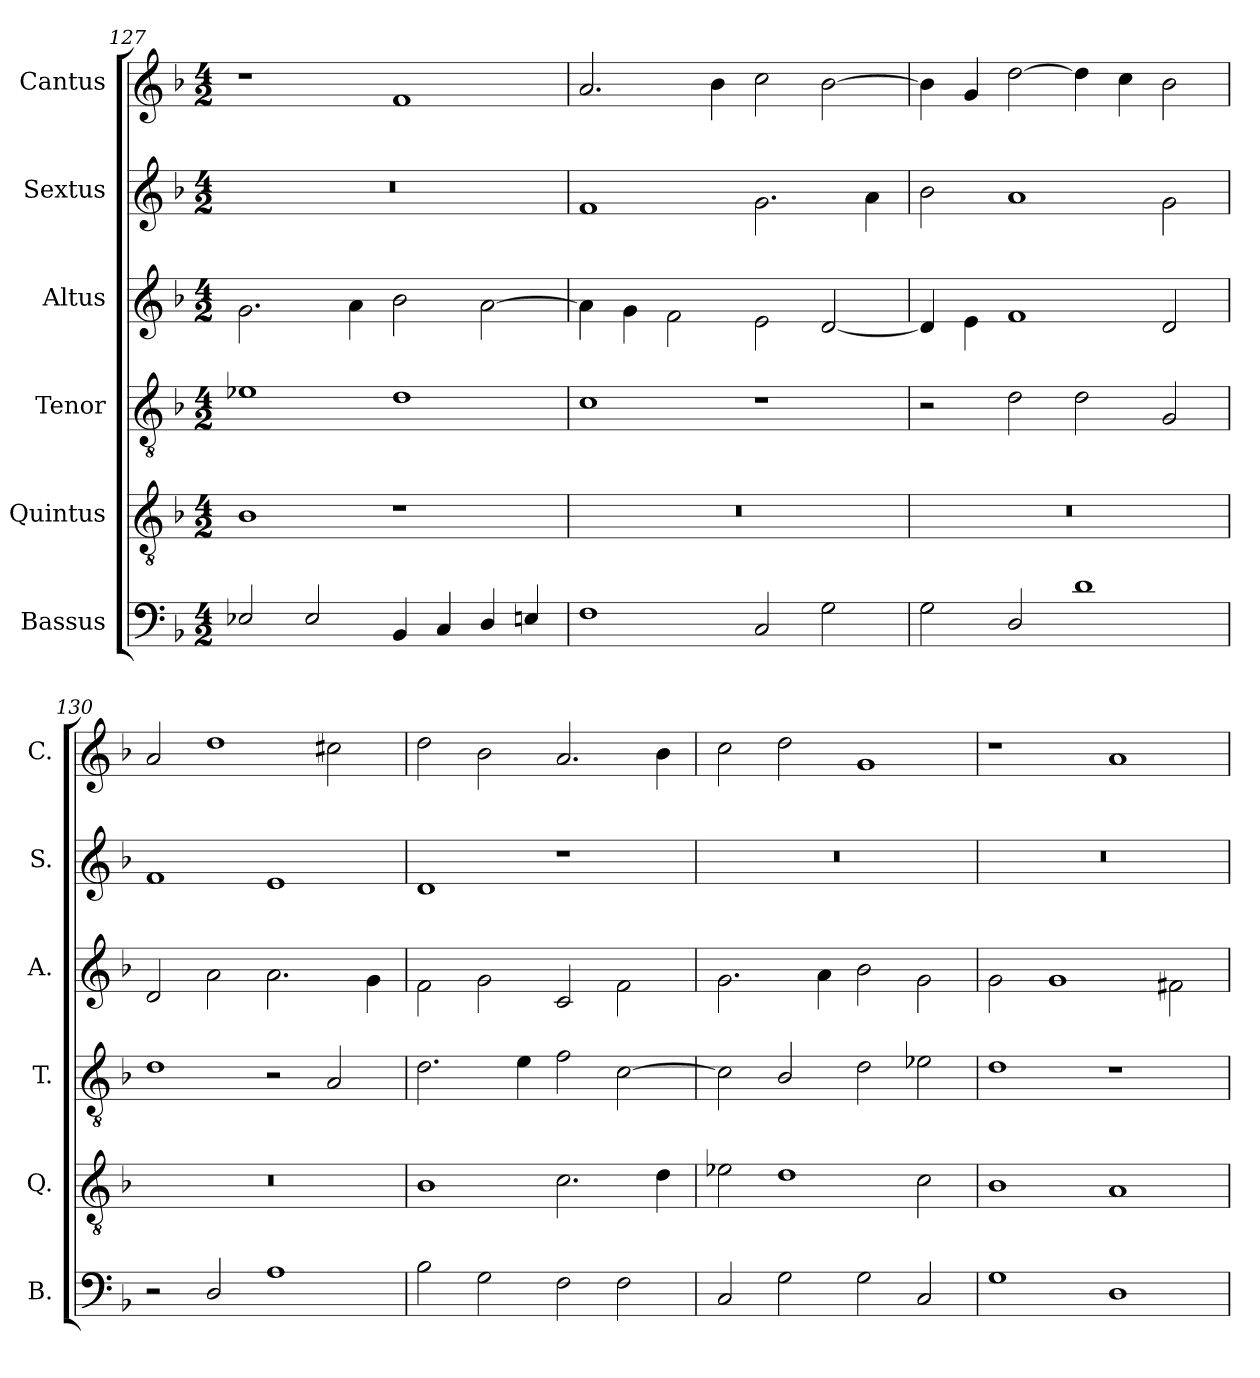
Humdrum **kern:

**kern	**kern	**kern	**kern	**kern	**kern
*part6	*part5	*part4	*part3	*part2	*part1
*staff6	*staff5	*staff4	*staff3	*staff2	*staff1
*I"Bassus	*I"Quintus	*I"Tenor	*I"Altus	*I"Sextus	*I"Cantus
*I'B.	*I'Q.	*I'T.	*I'A.	*I'S.	*I'C.
*clefF4	*clefGv2	*clefGv2	*clefG2	*clefG2	*clefG2
*k[b-]	*k[b-]	*k[b-]	*k[b-]	*k[b-]	*k[b-]
*M4/2	*M4/2	*M4/2	*M4/2	*M4/2	*M4/2
=127	=127	=127	=127	=127	=127
!	!	!	!	!LO:N:vis=1	!
2E-X/	1B-	1e-X	2.g\	0r	1r
2E-/	.	.	.	.	.
.	.	.	4a\	.	.
4BB-/	1r	1d	2b-\	.	1f
4C/	.	.	.	.	.
4D/	.	.	[2a\	.	.
4En/	.	.	.	.	.
=128	=128	=128	=128	=128	=128
!	!LO:N:vis=1	!	!	!	!
1F	0r	1c	4a\]	1f	2.a/
.	.	.	4g\	.	.
.	.	.	2f\	.	.
.	.	.	.	.	4b-\
2C/	.	1r	2e\	2.g\	2cc\
2G\	.	.	[2d/	.	[2b-\
.	.	.	.	4a\	.
=129	=129	=129	=129	=129	=129
!	!LO:N:vis=1	!	!	!	!
2G\	0r	2r	4d/]	2b-\	4b-\]
.	.	.	4e\	.	4g/
2D/	.	2d\	1f	1a	[2dd\
1d	.	2d\	.	.	4dd\]
.	.	.	.	.	4cc\
.	.	2G/	2d/	2g\	2b-\
=130	=130	=130	=130	=130	=130
!	!LO:N:vis=1	!	!	!	!
2r	0r	1d	2d/	1f	2a/
2D/	.	.	2a\	.	1dd
1A	.	2r	2.a\	1e	.
.	.	2A/	.	.	2cc#X\
.	.	.	4g\	.	.
!!LO:LB:g=z
=131	=131	=131	=131	=131	=131
2B-\	1B-	2.d\	2f\	1d	2dd\
2G\	.	.	2g\	.	2b-\
.	.	4e\	.	.	.
2F\	2.c\	2f\	2c/	1r	2.a/
2F\	.	[2c\	2f\	.	.
.	4d\	.	.	.	4b-\
=132	=132	=132	=132	=132	=132
!	!	!	!	!LO:N:vis=1	!
2C/	2e-X\	2c\]	2.g\	0r	2cc\
2G\	1d	2B-/	.	.	2dd\
.	.	.	4a\	.	.
2G\	.	2d\	2b-\	.	1g
2C/	2c\	2e-X\	2g\	.	.
=133	=133	=133	=133	=133	=133
!	!	!	!	!LO:N:vis=1	!
1G	1B-	1d	2g\	0r	1r
.	.	.	1g	.	.
1D	1A	1r	.	.	1a
.	.	.	2f#X\	.	.
=	=	=	=	=	=
*-	*-	*-	*-	*-	*-
